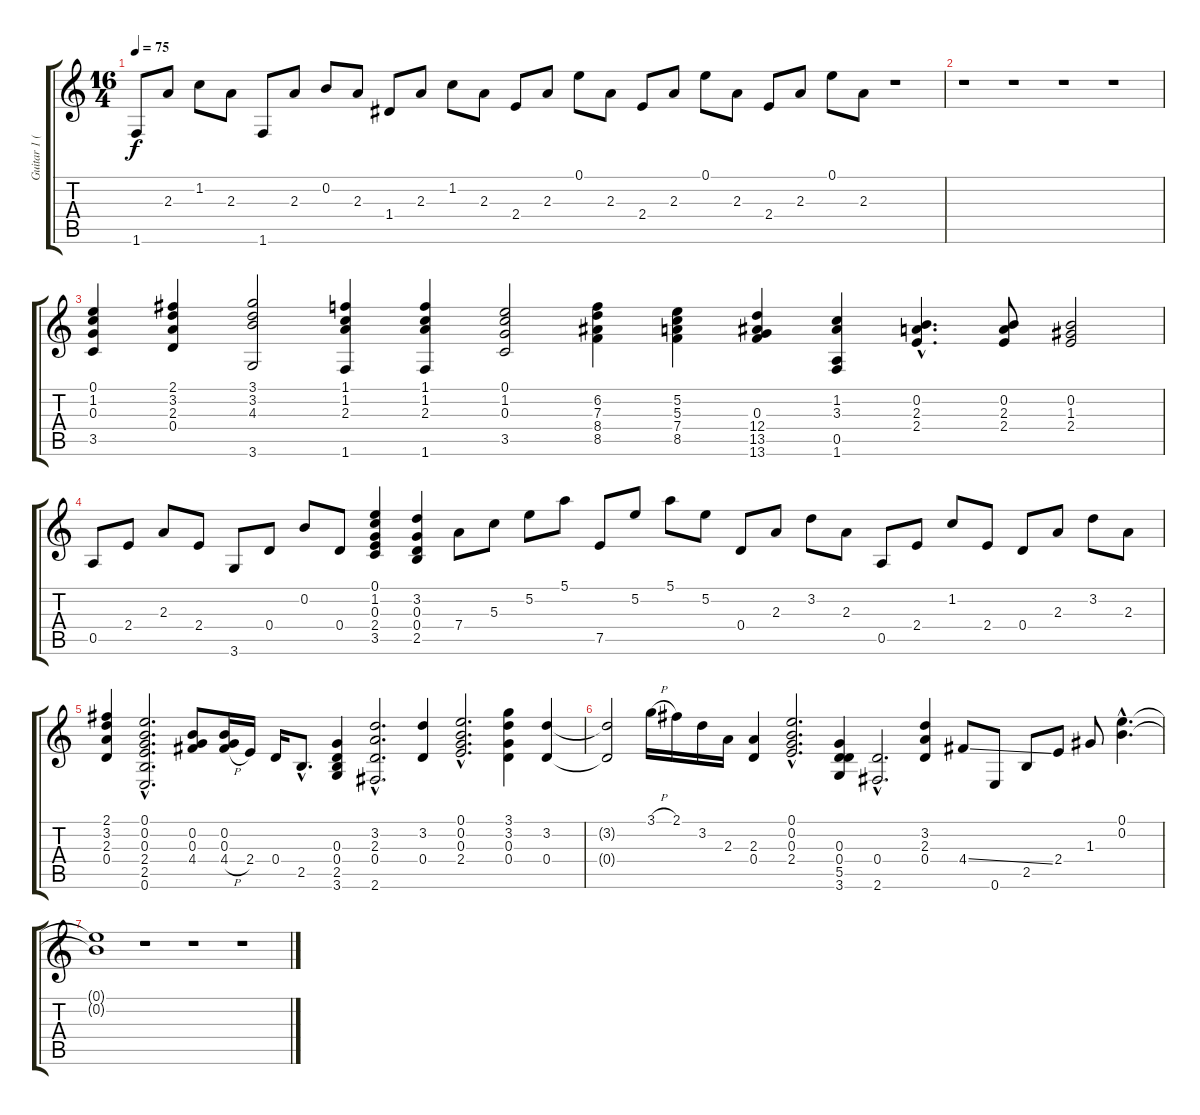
\track ("Guitar 1 (Brian May)" "Guitar 1 (") {instrument acousticguitarsteel}
\staff {score tabs}
\tuning (E4 B3 G3 D3 A2 E2) {hide}
\ts (16 4)
\tempo 75
\clef g2
\ks c
1.6.8{dy f} 2.3.8 1.2.8 2.3.8 1.6.8 2.3.8 0.2.8 2.3.8 1.4.8 2.3.8 1.2.8 2.3.8 2.4.8 2.3.8 0.1.8 2.3.8 2.4.8 2.3.8 0.1.8 2.3.8 2.4.8 2.3.8 0.1.8 2.3.8 r.1 |
r.1 r.1 r.1 r.1 |
(0.1 1.2 0.3 3.5).4 (2.1 3.2 2.3 0.4).4 (3.1 3.2 4.3 3.6).2 (1.1 1.2 2.3 1.6).4 (1.1 1.2 2.3 1.6).4 (0.1 1.2 0.3 3.5).2 (6.2 7.3 8.4 8.5).4 (5.2 5.3 7.4 8.5).4 (0.3 12.4 13.5 13.6).4 (1.2 3.3 0.5 1.6).4 (0.2{hac} 2.3{hac} 2.4{hac}).4{d} (0.2 2.3 2.4).8 (0.2 1.3 2.4).2 |
0.5.8 2.4.8 2.3.8 2.4.8 3.6.8 0.4.8 0.2.8 0.4.8 (0.1 1.2 0.3 2.4 3.5).4 (3.2 0.3 0.4 2.5).4 7.4.8 5.3.8 5.2.8 5.1.8 7.5.8 5.2.8 5.1.8 5.2.8 0.4.8 2.3.8 3.2.8 2.3.8 0.5.8 2.4.8 1.2.8 2.4.8 0.4.8 2.3.8 3.2.8 2.3.8 |
(2.1 3.2 2.3 0.4).4 (0.1{hac} 0.2{hac} 0.3{hac} 2.4{hac} 2.5{hac} 0.6{hac}).2{d} (0.2 0.3 4.4).8 (0.2 0.3 4.4{h}).16 2.4.16 0.4.16 2.5{hac}.8{d} (0.3 0.4 2.5 3.6).4 (3.2{hac} 2.3{hac} 0.4{hac} 2.6{hac}).2{d} (3.2 0.4).4 (0.1{hac} 0.2{hac} 0.3{hac} 2.4{hac}).2{d} (3.1 3.2 0.3 0.4).4 (3.2 0.4).4 |
(3.2{t} 0.4{t}).2 3.1{h}.16 2.1.16 3.2.16 2.3.16 (2.3 0.4).4 (0.1{hac} 0.2{hac} 0.3{hac} 2.4{hac}).2{d} (0.3 0.4 5.5 3.6).4 (0.4{hac} 2.6{hac}).2{d} (3.2 2.3 0.4).4 4.4{ss}.8 0.6.8 2.5.8 2.4.8 1.3.8 (0.1{hac} 0.2{hac}).4{d} |
(0.1{t} 0.2{t}).1 r.1 r.1 r.1
